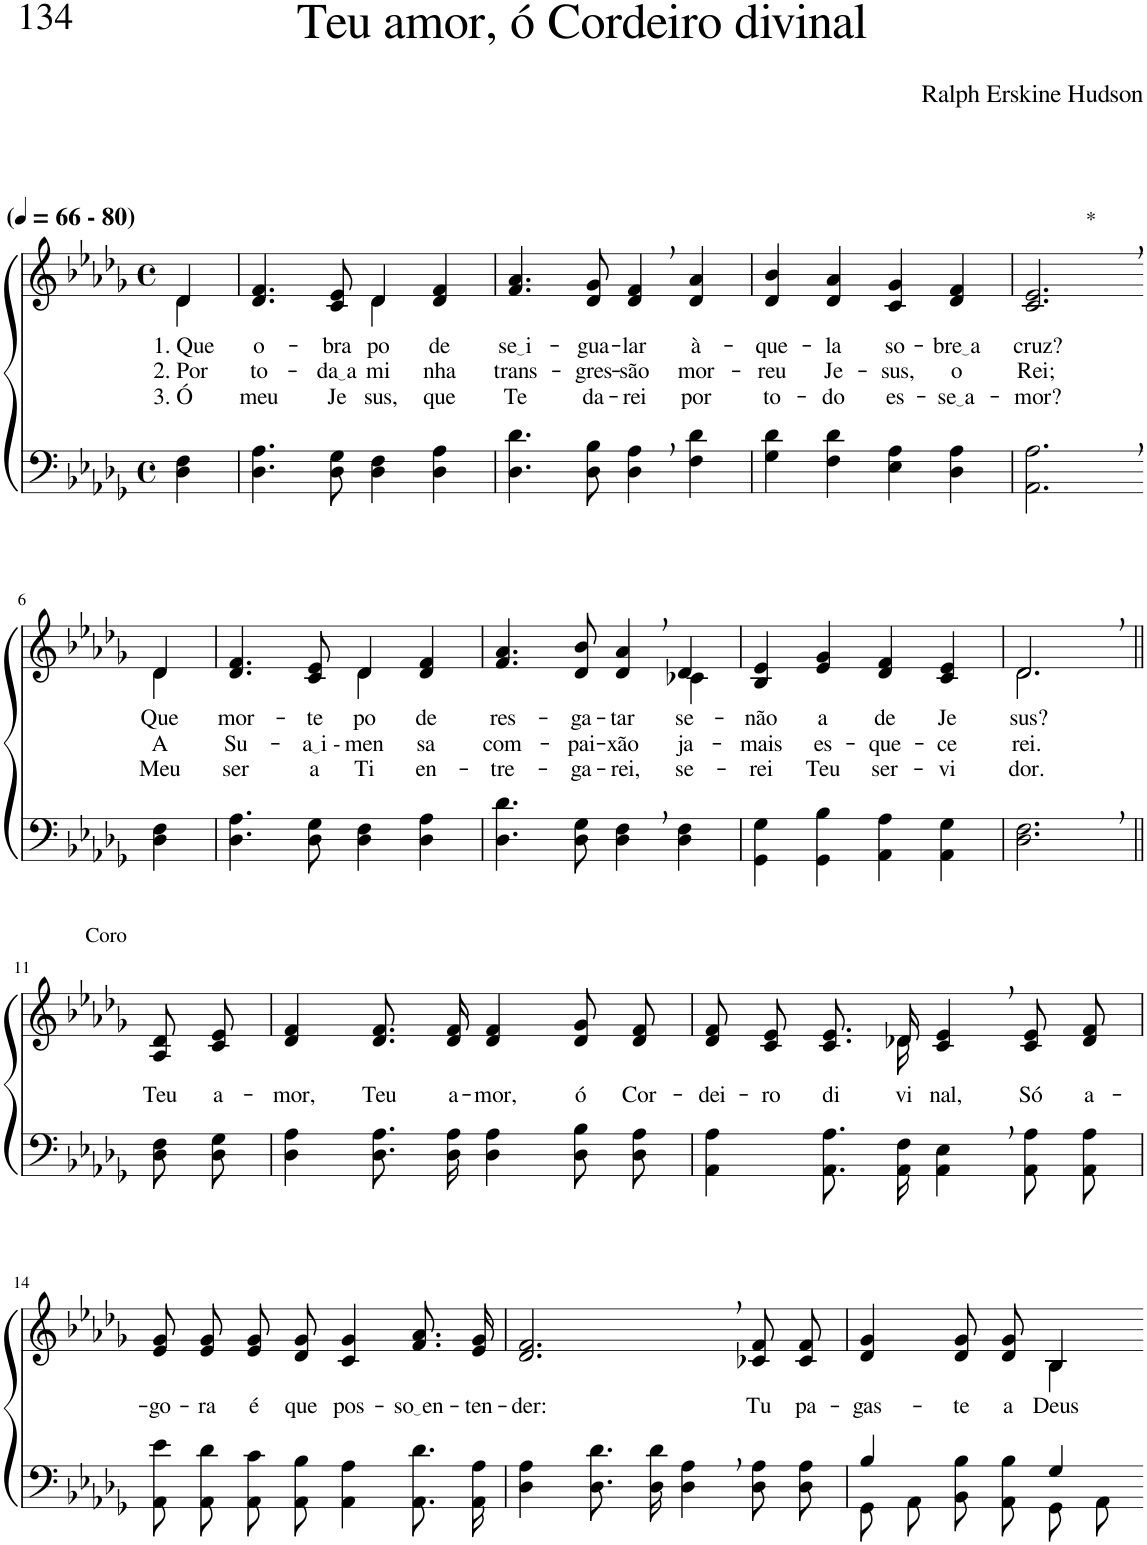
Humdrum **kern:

**kern	**kern	**text	**text	**text
*part2	*part1	*part1	*part1	*part1
*staff2	*staff1	*staff1	*staff1	*staff1
*I"Parte III e IV	*I"Parte I e II	*	*	*
*clefF4	*clefG2	*	*	*
*Trd-1c-2	*Trd-1c-2	*	*	*
*k[b-e-a-d-g-]	*k[b-e-a-d-g-]	*	*	*
*M4/4	*M4/4	*	*	*
*met(c)	*met(c)	*	*	*
*MM66	*MM66	*	*	*
=1	=1	=1	=1	=1
*	*^	*	*	*
!	!LO:TX:a:B:t=(	!	!	!	!
!	!LO:TX:a:B:t=- 80)	!	!	!	!
!	!	!	!LO:LY:b	!LO:LY:b	!LO:LY:b
4D-\ 4F\	4d-/	4d-\	1. Que	2. Por	3. Ó
=2	=2	=2	=2	=2	=2
!	!	!	!LO:LY:b	!LO:LY:b	!LO:LY:b
4.D-\ 4.A-\	4.d-/ 4.f/	2ryy	o-	to-	meu
!	!	!	!LO:LY:b	!LO:LY:b	!LO:LY:b
8D-\ 8G-\	8c/ 8e-/	.	-bra	da a	Je-
!	!	!	!LO:LY:b	!LO:LY:b	!LO:LY:b
4D-\ 4F\	4d-/	4d-\	po-	mi-	-sus,
!	!	!	!LO:LY:b	!LO:LY:b	!LO:LY:b
4D-\ 4A-\	4d-/ 4f/	4ryy	-de	-nha	que
=3	=3	=3	=3	=3	=3
!	!	!	!LO:LY:b	!LO:LY:b	!LO:LY:b
*	*v	*v	*	*	*
4.D-\ 4.d-\	4.f/ 4.a-/	se i	trans-	Te
!	!	!LO:LY:b	!LO:LY:b	!LO:LY:b
8D-\ 8B-\	8d-/ 8g-/	-gua-	-gres-	da-
!	!	!LO:LY:b	!LO:LY:b	!LO:LY:b
4D-\, 4A-\,	4d-/, 4f/,	-lar	-são	-rei
!	!	!LO:LY:b	!LO:LY:b	!LO:LY:b
4F\ 4d-\	4d-/ 4a-/	à-	mor-	por
=4	=4	=4	=4	=4
!	!	!LO:LY:b	!LO:LY:b	!LO:LY:b
4G-\ 4d-\	4d-/ 4b-/	-que-	-reu	to-
!	!	!LO:LY:b	!LO:LY:b	!LO:LY:b
4F\ 4d-\	4d-/ 4a-/	-la	Je-	-do
!	!	!LO:LY:b	!LO:LY:b	!LO:LY:b
4E-\ 4A-\	4c/ 4g-/	so-	-sus,	es-
!	!	!LO:LY:b	!LO:LY:b	!LO:LY:b
4D-\ 4A-\	4d-/ 4f/	bre a	o	se a
=5	=5	=5	=5	=5
!	!LO:TX:a:t=*	!	!	!
!	!	!LO:LY:b	!LO:LY:b	!LO:LY:b
2.AA-\, 2.A-\,	2.c/, 2.e-/,	cruz?	Rei;	-mor?
!!LO:LB:g=z
=6-	=6-	=6-	=6-	=6-
*	*^	*	*	*
!	!	!	!LO:LY:b	!LO:LY:b	!LO:LY:b
4D-\ 4F\	4d-/	4d-\	Que	A	Meu
=7	=7	=7	=7	=7	=7
!	!	!	!LO:LY:b	!LO:LY:b	!LO:LY:b
4.D-\ 4.A-\	4.d-/ 4.f/	2ryy	mor-	Su-	ser
!	!	!	!LO:LY:b	!LO:LY:b	!LO:LY:b
8D-\ 8G-\	8c/ 8e-/	.	-te	a i -	a
!	!	!	!LO:LY:b	!LO:LY:b	!LO:LY:b
4D-\ 4F\	4d-/	4d-\	po-	men-	Ti
!	!	!	!LO:LY:b	!LO:LY:b	!LO:LY:b
4D-\ 4A-\	4d-/ 4f/	4ryy	-de	-sa	en-
=8	=8	=8	=8	=8	=8
!	!	!	!LO:LY:b	!LO:LY:b	!LO:LY:b
4.D-\ 4.d-\	4.f/ 4.a-/	2.ryy	res-	com-	-tre-
!	!	!	!LO:LY:b	!LO:LY:b	!LO:LY:b
8D-\ 8G-\	8d-/ 8b-/	.	-ga-	-pai-	-ga-
!	!	!	!LO:LY:b	!LO:LY:b	!LO:LY:b
4D-\, 4F\,	4d-/, 4a-/,	.	-tar	-xão	-rei,
!	!	!	!LO:LY:b	!LO:LY:b	!LO:LY:b
4D-\ 4F\	4d-/	4c-X\	se-	ja-	se-
=9	=9	=9	=9	=9	=9
!	!	!	!LO:LY:b	!LO:LY:b	!LO:LY:b
*	*v	*v	*	*	*
4GG-\ 4G-\	4B-/ 4e-/	-não	-mais	-rei
!	!	!LO:LY:b	!LO:LY:b	!LO:LY:b
4GG-\ 4B-\	4e-/ 4g-/	a	es-	Teu
!	!	!LO:LY:b	!LO:LY:b	!LO:LY:b
4AA-\ 4A-\	4d-/ 4f/	de	-que-	ser-
!	!	!LO:LY:b	!LO:LY:b	!LO:LY:b
4AA-\ 4G-\	4c/ 4e-/	Je-	-ce-	-vi-
=10	=10	=10	=10	=10
*	*^	*	*	*
!	!	!	!LO:LY:b	!LO:LY:b	!LO:LY:b
2.D-\, 2.F\,	2.d-,/	2.d-\	-sus?	-rei.	-dor.
!!LO:LB:g=z
=11||	=11||	=11||	=11||	=11||	=11||
!	!LO:TX:a:t=Coro	!	!	!	!
!	!	!	!LO:LY:b	!	!
*	*v	*v	*	*	*
8D-\ 8F\L	8A-/ 8d-/L	Teu	.	.
!	!	!LO:LY:b	!	!
8D-\ 8G-\J	8c/ 8e-/J	a-	.	.
=12	=12	=12	=12	=12
!	!	!LO:LY:b	!	!
4D-\ 4A-\	4d-/ 4f/	-mor,	.	.
!	!	!LO:LY:b	!	!
8.D-\ 8.A-\L	8.d-/ 8.f/L	Teu	.	.
!	!	!LO:LY:b	!	!
16D-\ 16A-\Jk	16d-/ 16f/Jk	a-	.	.
!	!	!LO:LY:b	!	!
4D-\ 4A-\	4d-/ 4f/	-mor,	.	.
!	!	!LO:LY:b	!	!
8D-\ 8B-\L	8d-/ 8g-/L	ó	.	.
!	!	!LO:LY:b	!	!
8D-\ 8A-\J	8d-/ 8f/J	Cor-	.	.
=13	=13	=13	=13	=13
!	!	!LO:LY:b	!	!
*	*^	*	*	*
4AA-\ 4A-\	8d-/ 8f/L	4..ryy	-dei-	.	.
!	!	!	!LO:LY:b	!	!
.	8c/ 8e-/J	.	-ro	.	.
!	!	!	!LO:LY:b	!	!
8.AA-/ 8.A-/L	8.c/ 8.e-/L	.	di-	.	.
!	!	!	!LO:LY:b	!	!
16AA-/ 16F/Jk	16d-X/Jk	16d-\	-vi-	.	.
!	!	!	!LO:LY:b	!	!
4AA-\, 4E-\,	4c/, 4e-/,	2ryy	-nal,	.	.
!	!	!	!LO:LY:b	!	!
8AA-\ 8A-\L	8c/ 8e-/L	.	Só	.	.
!	!	!	!LO:LY:b	!	!
8AA-\ 8A-\J	8d-/ 8f/J	.	a-	.	.
*	*v	*v	*	*	*
!!LO:LB:g=z
=14	=14	=14	=14	=14
!	!	!LO:LY:b	!	!
8AA-\ 8e-\L	8e-/ 8g-/L	-go-	.	.
!	!	!LO:LY:b	!	!
8AA-\ 8d-\J	8e-/ 8g-/J	-ra	.	.
!	!	!LO:LY:b	!	!
8AA-\ 8c\L	8e-/ 8g-/L	é	.	.
!	!	!LO:LY:b	!	!
8AA-\ 8B-\J	8d-/ 8g-/J	que	.	.
!	!	!LO:LY:b	!	!
4AA-\ 4A-\	4c/ 4g-/	pos-	.	.
!	!	!LO:LY:b	!	!
8.AA-\ 8.d-\L	8.f/ 8.a-/L	so en	.	.
!	!	!LO:LY:b	!	!
16AA-\ 16A-\Jk	16e-/ 16g-/Jk	-ten-	.	.
=15	=15	=15	=15	=15
!	!	!LO:LY:b	!	!
4D-\ 4A-\	2.d-/, 2.f/,	-der:	.	.
8.D-\ 8.d-\L	.	.	.	.
16D-\ 16d-\Jk	.	.	.	.
4D-\, 4A-\,	.	.	.	.
!	!	!LO:LY:b	!	!
8D-\ 8A-\L	8c-X/ 8f/L	Tu	.	.
!	!	!LO:LY:b	!	!
8D-\ 8A-\J	8c-/ 8f/J	pa-	.	.
=16	=16	=16	=16	=16
*^	*	*	*	*
!	!	!	!LO:LY:b	!	!
*	*	*^	*	*	*
4B-/	8GG-\L	4d-/ 4g-/	2ryy	-gas-	.	.
.	8AA-\J	.	.	.	.	.
!	!	!	!	!LO:LY:b	!	!
4ryy	8BB-\ 8B-\L	8d-/ 8g-/L	.	-te	.	.
!	!	!	!	!LO:LY:b	!	!
.	8AA-\ 8B-\J	8d-/ 8g-/J	.	a	.	.
!	!	!	!	!LO:LY:b	!	!
4G-/	8GG-\L	4B-/	4B-\	Deus	.	.
.	8AA-\J	.	.	.	.	.
*v	*v	*	*	*	*	*
*	*v	*v	*	*	*
=-	=-	=-	=-	=-
*-	*-	*-	*-	*-
